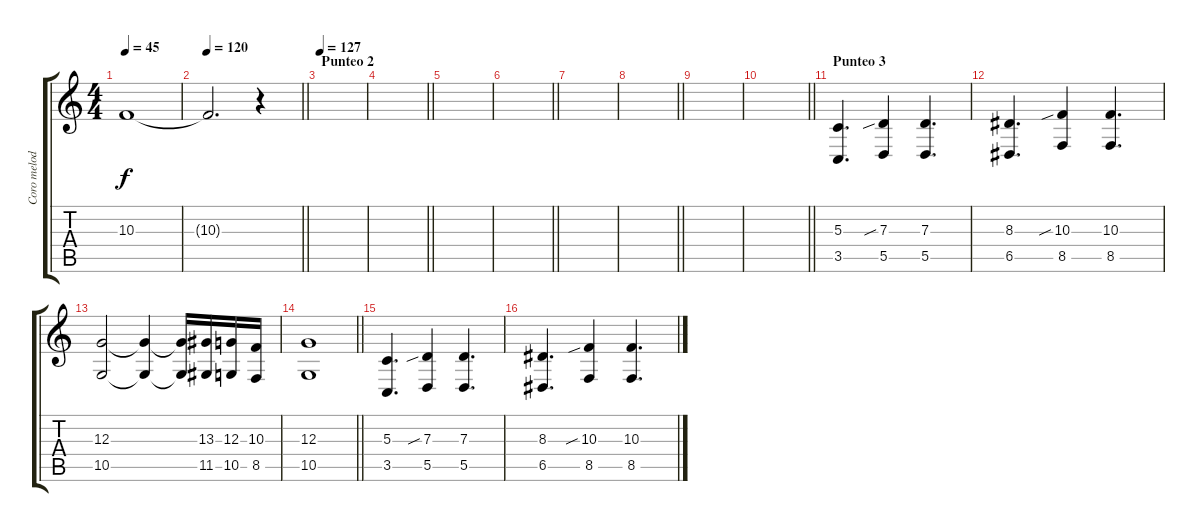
\track ("Coro melody" "Coro melod") {instrument pad4choir}
\staff {score tabs}
\tuning (E4 B3 G3 D3 A2 E2) {hide}
\ts (4 4)
\tempo 45
\clef g2
\ks c
10.3{t}.1{dy f} |
\tempo 120
\barLineRight lightlight
10.3{t}.2{d} r.4 |
\section ("" "Punteo 2")
\tempo 127
|
\barLineRight lightlight
|
|
\barLineRight lightlight
|
|
\barLineRight lightlight
|
|
\barLineRight lightlight
|
\section ("" "Punteo 3")
(5.3 3.5).4{d volume 15} (7.3{sib} 5.5).4 (7.3 5.5).4{d} |
(8.3 6.5).4{d} (10.3{sib} 8.5).4 (10.3 8.5).4{d} |
(12.3 10.5).2 (12.3{t} 10.5{t}).4 (12.3{t} 10.5{t}).16 (13.3 11.5).16 (12.3 10.5).16 (10.3 8.5).16 |
\barLineRight lightlight
(12.3 10.5).1 |
(5.3 3.5).4{d} (7.3{sib} 5.5).4 (7.3 5.5).4{d} |
(8.3 6.5).4{d} (10.3{sib} 8.5).4 (10.3 8.5).4{d}
